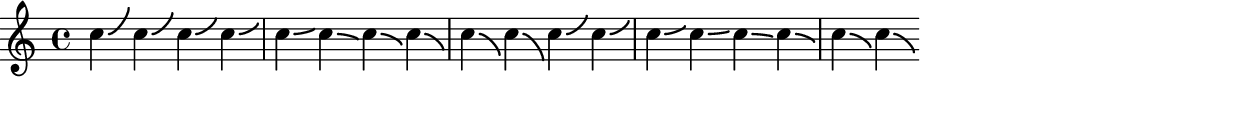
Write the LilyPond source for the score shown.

%% Generated by lilypond-book
%% Options: [exampleindent=10.16\mm,indent=0\mm,line-width=160\mm]
\include "lilypond-book-preamble.ly"


% ****************************************************************
% Start cut-&-pastable-section
% ****************************************************************

#(ly:set-option 'eps-box-padding 3.000000)



\paper {
  indent = 0\mm
  line-width = 160\mm
  % offset the left padding, also add 1mm as lilypond creates cropped
  % images with a little space on the right
  line-width = #(- line-width (* mm  3.000000) (* mm 1))
}

\layout {
  
}




% ****************************************************************
% ly snippet:
% ****************************************************************
\sourcefilename "/lilypond-2.23.82/input/regression/bend-after.ly"
\sourcefileline 0
\version "2.19.21"

\header {

  texidoc = "Falls and doits can be created with bendAfter. They run
 to the next note, or to the next bar line.  Microtone bends (i.e.,
 \bendAfter #3.5) are also supported."

}

\paper {
  ragged-right = ##T
}

\relative {
  \override Score.SpacingSpanner.shortest-duration-space = #3.0
  c''4-\bendAfter #+5
  c4-\bendAfter #+4
  c4-\bendAfter #+3
  c4-\bendAfter #+2
  c4-\bendAfter #+1
  c4-\bendAfter #-1
  c4-\bendAfter #-2
  c4-\bendAfter #-3
  c4-\bendAfter #-4
  c4-\bendAfter #-5
  c4-\bendAfter #3.5
  c4-\bendAfter #2.5
  c4-\bendAfter #1.5
  c4-\bendAfter #0.5
  c4-\bendAfter #-0.5
  c4-\bendAfter #-1.5
  c4-\bendAfter #-2.5
  c4-\bendAfter #-3.5
}



% ****************************************************************
% end ly snippet
% ****************************************************************
